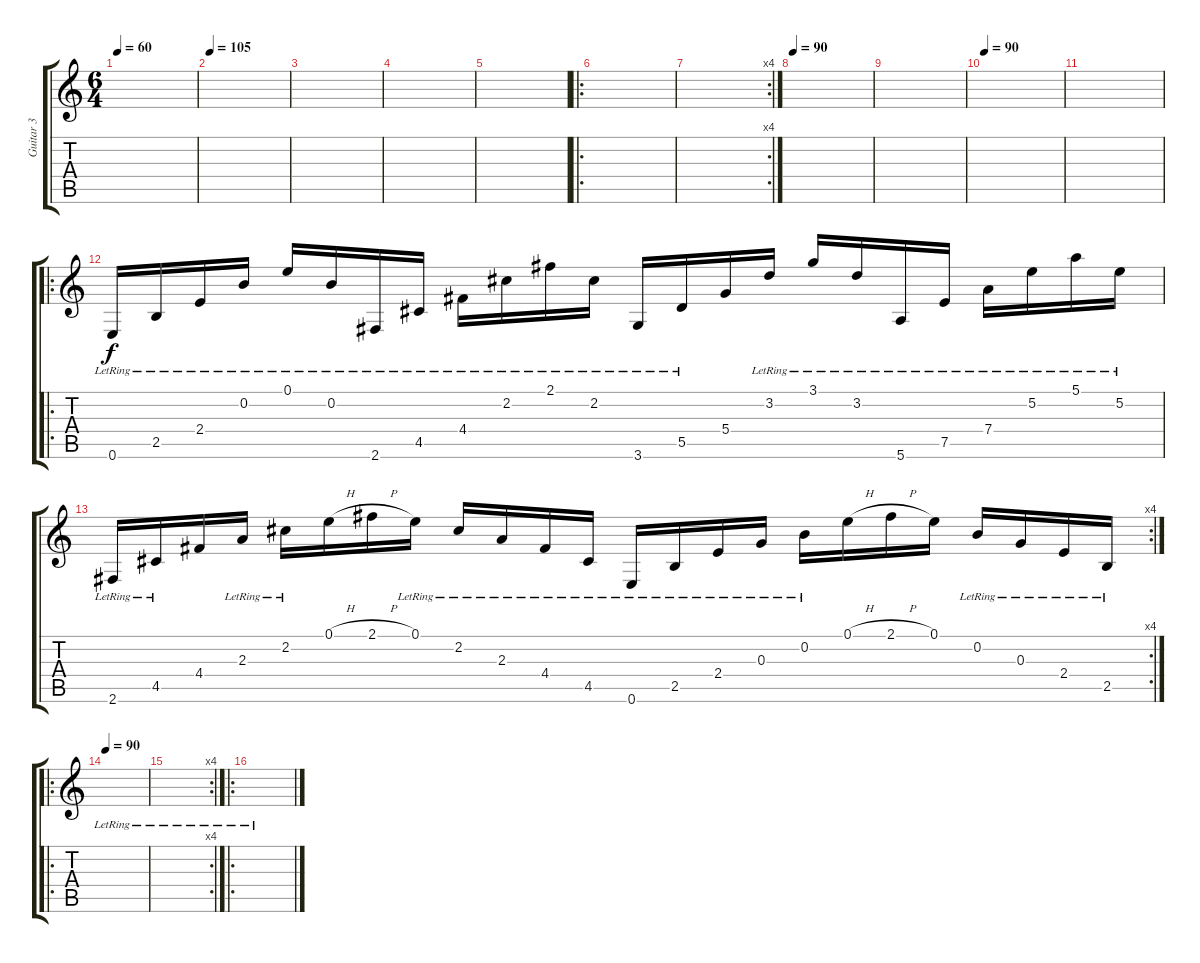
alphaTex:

\track ("Guitar 3" "Guitar 3") {instrument acousticguitarsteel}
\staff {score tabs}
\tuning (E4 B3 G3 D3 A2 E2) {hide}
\ts (6 4)
\tempo 60
\clef g2
\ks c
|
\tempo 105
|
|
|
|
\ro
|
\rc 4
|
\tempo 90
|
|
\tempo 90
|
|
\ro
0.6{lr}.16 2.5{lr}.16 2.4{lr}.16 0.2{lr}.16 0.1{lr}.16 0.2{lr}.16 2.6{lr}.16 4.5{lr}.16 4.4{lr}.16 2.2{lr}.16 2.1{lr}.16 2.2{lr}.16 3.6{lr}.16 5.5{lr}.16 5.4.16 3.2{lr}.16 3.1{lr}.16 3.2{lr}.16 5.6{lr}.16 7.5{lr}.16 7.4{lr}.16 5.2{lr}.16 5.1{lr}.16 5.2{lr}.16 |
\rc 4
2.6{lr}.16 4.5{lr}.16 4.4.16 2.3{lr}.16 2.2{lr}.16 0.1{h}.16 2.1{h}.16 0.1{lr}.16 2.2{lr}.16 2.3{lr}.16 4.4{lr}.16 4.5{lr}.16 0.6{lr}.16 2.5{lr}.16 2.4{lr}.16 0.3{lr}.16 0.2{lr}.16 0.1{h}.16 2.1{h}.16 0.1.16 0.2{lr}.16 0.3{lr}.16 2.4{lr}.16 2.5{lr}.16 |
\ro
\tempo 90
|
\rc 4
|
\ro
